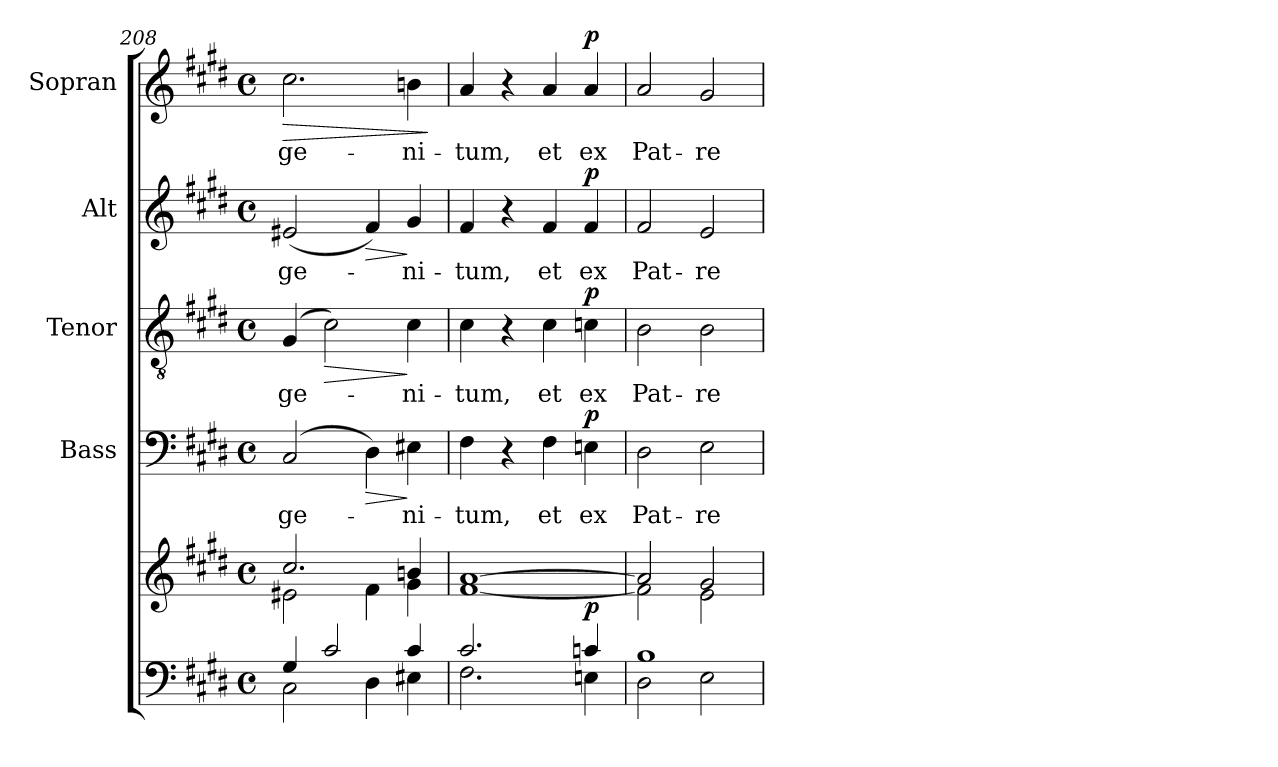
**kern	**kern	**dynam	**kern	**text	**dynam	**kern	**text	**dynam	**kern	**text	**dynam	**kern	**text	**dynam
*part5	*part5	*part5	*part4	*part4	*part4	*part3	*part3	*part3	*part2	*part2	*part2	*part1	*part1	*part1
*staff6	*staff5	*staff5/6	*staff4	*staff4	*staff4	*staff3	*staff3	*staff3	*staff2	*staff2	*staff2	*staff1	*staff1	*staff1
*	*	*	*I"Bass	*	*	*I"Tenor	*	*	*I"Alt	*	*	*I"Sopran	*	*
*	*	*	*I'B.	*	*	*I'T.	*	*	*I'A.	*	*	*I'S.	*	*
*clefF4	*clefG2	*	*clefF4	*	*	*clefGv2	*	*	*clefG2	*	*	*clefG2	*	*
*k[f#c#g#d#]	*k[f#c#g#d#]	*	*k[f#c#g#d#]	*	*	*k[f#c#g#d#]	*	*	*k[f#c#g#d#]	*	*	*k[f#c#g#d#]	*	*
*E:	*E:	*	*E:	*	*	*E:	*	*	*E:	*	*	*E:	*	*
*M4/4	*M4/4	*	*M4/4	*	*	*M4/4	*	*	*M4/4	*	*	*M4/4	*	*
*met(c)	*met(c)	*	*met(c)	*	*	*met(c)	*	*	*met(c)	*	*	*met(c)	*	*
=208	=208	=208	=208	=208	=208	=208	=208	=208	=208	=208	=208	=208	=208	=208
*^	*^	*	*	*	*	*	*	*	*	*	*	*	*	*
!	!	!	!	!	!	!LO:LY:b	!	!	!LO:LY:b	!	!	!LO:LY:b	!	!	!LO:LY:b	!LO:HP:b
4G#/	2C#\	2.cc#/	2e#X\	.	(2C#/	-ge-	.	(4G#/	-ge-	.	(<2e#X/	-ge-	.	2.cc#\	-ge-	>
!	!	!	!	!	!	!	!	!	!	!LO:HP:b	!	!	!	!	!	!
2c#/	.	.	.	.	.	.	.	2c#\)	.	>	.	.	.	.	.	.
!	!	!	!	!	!	!	!LO:HP:b	!	!	!	!	!	!LO:HP:b	!	!	!
.	4D#\	.	4f#\	.	4D#\)	.	>	.	.	.	4f#/)	.	>	.	.	.
!	!	!	!	!	!	!LO:LY:b	!	!	!LO:LY:b	!	!	!LO:LY:b	!	!	!LO:LY:b	!
4c#/	4E#X\	4bn/	4g#\	.	4E#X\	-ni-	]	4c#\	-ni-	]	4g#/	-ni-	]	4bn\	-ni-	.
*v	*v	*	*	*	*	*	*	*	*	*	*	*	*	*	*	*
*	*v	*v	*	*	*	*	*	*	*	*	*	*	*	*	*
.	.	.	.	.	.	.	.	.	.	.	.	.	.	]
!!LO:PB:g=z
=209	=209	=209	=209	=209	=209	=209	=209	=209	=209	=209	=209	=209	=209	=209
*^	*^	*	*	*	*	*	*	*	*	*	*	*	*	*
!	!	!	!	!	!	!LO:LY:b	!	!	!LO:LY:b	!	!	!LO:LY:b	!	!	!LO:LY:b	!
2.c#/	2.F#\	[>1a	[<1f#	.	4F#\	-tum,	.	4c#\	-tum,	.	4f#/	-tum,	.	4a/	-tum,	.
.	.	.	.	.	4r	.	.	4r	.	.	4r	.	.	4r	.	.
!	!	!	!	!	!	!LO:LY:b	!	!	!LO:LY:b	!	!	!LO:LY:b	!	!	!LO:LY:b	!
.	.	.	.	.	4F#\	et	.	4c#\	et	.	4f#/	et	.	4a/	et	.
!	!	!	!	!LO:DY:a=2	!	!LO:LY:b	!LO:DY:a	!	!LO:LY:b	!LO:DY:a	!	!LO:LY:b	!LO:DY:a	!	!LO:LY:b	!LO:DY:a
4cn/	4En\	.	.	p	4En\	ex	p	4cn\	ex	p	4f#/	ex	p	4a/	ex	p
=210	=210	=210	=210	=210	=210	=210	=210	=210	=210	=210	=210	=210	=210	=210	=210	=210
!	!	!	!	!	!	!LO:LY:b	!	!	!LO:LY:b	!	!	!LO:LY:b	!	!	!LO:LY:b	!
1B	2D#\	2a/]	2f#\]	.	2D#\	Pat-	.	2B\	Pat-	.	2f#/	Pat-	.	2a/	Pat-	.
!	!	!	!	!	!	!LO:LY:b	!	!	!LO:LY:b	!	!	!LO:LY:b	!	!	!LO:LY:b	!
.	2E\	2g#/	2e\	.	2E\	-re	.	2B\	-re	.	2e/	-re	.	2g#/	-re	.
*v	*v	*	*	*	*	*	*	*	*	*	*	*	*	*	*	*
*	*v	*v	*	*	*	*	*	*	*	*	*	*	*	*	*
=	=	=	=	=	=	=	=	=	=	=	=	=	=	=
*-	*-	*-	*-	*-	*-	*-	*-	*-	*-	*-	*-	*-	*-	*-
